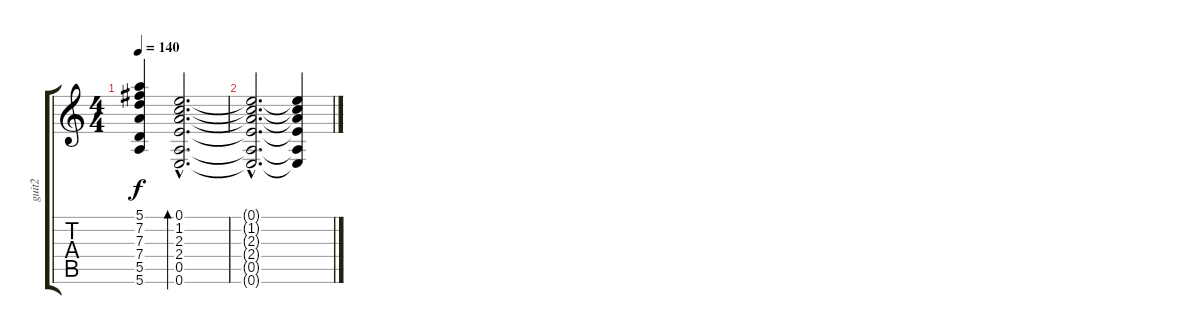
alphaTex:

\track ("guit2" "guit2") {instrument overdrivenguitar}
\staff {score tabs}
\tuning (E4 B3 G3 D3 A2 E2) {hide}
\ts (4 4)
\tempo 140
\clef g2
\ks c
(5.1{t} 7.2{t} 7.3{t} 7.4{t} 5.5{t} 5.6{t}).4{dy f} (0.1{hac} 1.2{hac} 2.3{hac} 2.4{hac} 0.5{hac} 0.6{hac}).2{d bd 480} |
(0.1{hac t} 1.2{hac t} 2.3{hac t} 2.4{hac t} 0.5{hac t} 0.6{hac t}).2{d} (0.1{t} 1.2{t} 2.3{t} 2.4{t} 0.5{t} 0.6{t}).4
